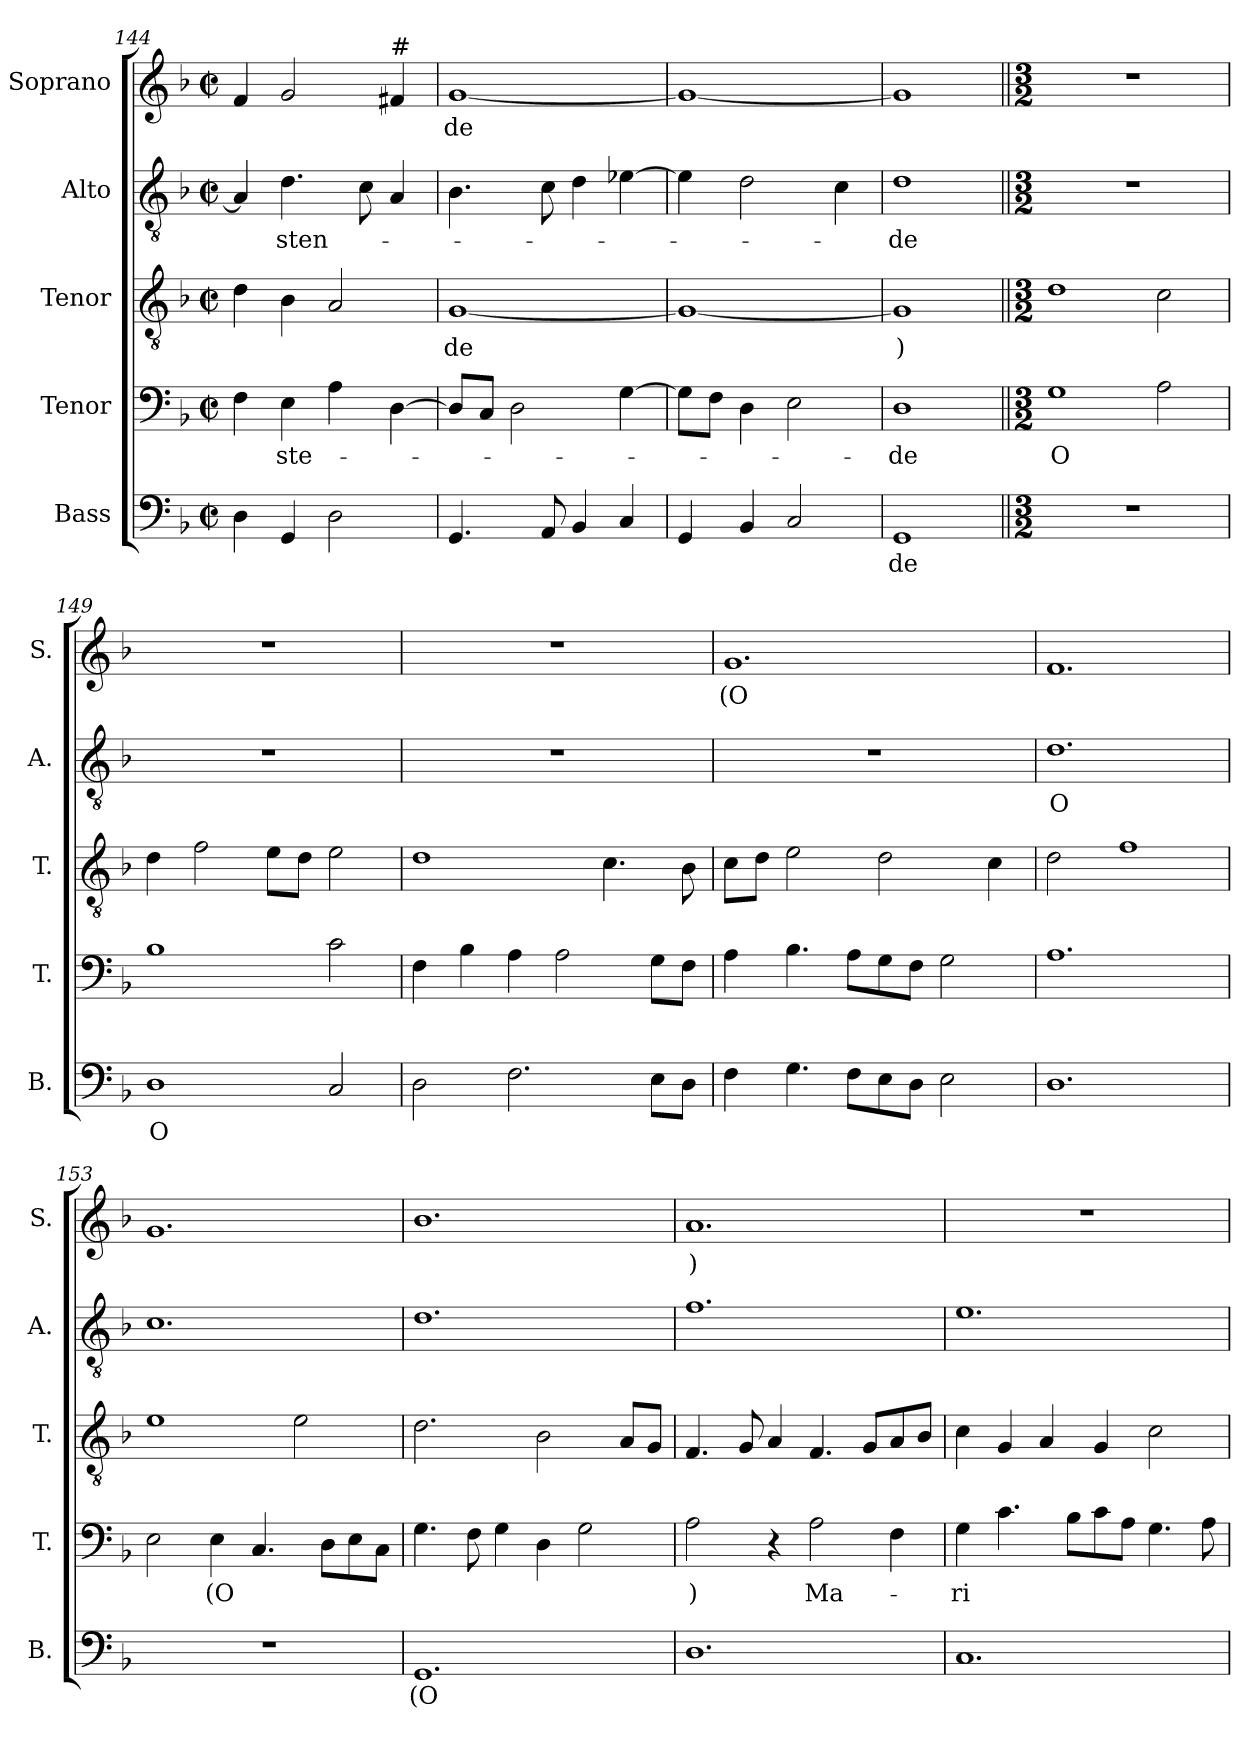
**kern	**text	**kern	**text	**kern	**text	**kern	**text	**kern	**text
*part5	*part5	*part4	*part4	*part3	*part3	*part2	*part2	*part1	*part1
*staff5	*staff5	*staff4	*staff4	*staff3	*staff3	*staff2	*staff2	*staff1	*staff1
*I"Bass	*	*I"Tenor	*	*I"Tenor	*	*I"Alto	*	*I"Soprano	*
*I'B.	*	*I'T.	*	*I'T.	*	*I'A.	*	*I'S.	*
*clefF4	*	*clefF4	*	*clefGv2	*	*clefGv2	*	*clefG2	*
*k[b-]	*	*k[b-]	*	*k[b-]	*	*k[b-]	*	*k[b-]	*
*M2/2	*	*M2/2	*	*M2/2	*	*M2/2	*	*M2/2	*
*met(c|)	*	*met(c|)	*	*met(c|)	*	*met(c|)	*	*met(c|)	*
=144	=144	=144	=144	=144	=144	=144	=144	=144	=144
4D\	.	4F\	.	4d\	.	4A/]	.	4f/	.
!	!	!	!LO:LY:b	!	!	!	!LO:LY:b	!	!
4GG/	.	4E\	-ste-	4B-\	.	4.d\	-sten-	2g/	.
2D\	.	4A\	.	2A/	.	.	.	.	.
.	.	.	.	.	.	8c\	.	.	.
!	!	!	!	!	!	!	!	!LO:TX:a:t=#	!
.	.	[4D\	.	.	.	4A/	.	4f#X/	.
=145	=145	=145	=145	=145	=145	=145	=145	=145	=145
!	!	!	!	!	!LO:LY:b	!	!	!	!LO:LY:b
4.GG/	.	8D/L]	.	[1G	-de	4.B-\	.	[1g	-de
.	.	8C/J	.	.	.	.	.	.	.
.	.	2D\	.	.	.	.	.	.	.
8AA/	.	.	.	.	.	8c\	.	.	.
4BB-/	.	.	.	.	.	4d\	.	.	.
4C/	.	[4G\	.	.	.	[4e-X\	.	.	.
=146	=146	=146	=146	=146	=146	=146	=146	=146	=146
4GG/	.	8G\L]	.	1G_	.	4e-\]	.	1g_	.
.	.	8F\J	.	.	.	.	.	.	.
4BB-/	.	4D\	.	.	.	2d\	.	.	.
2C/	.	2E\	.	.	.	.	.	.	.
.	.	.	.	.	.	4c\	.	.	.
=147	=147	=147	=147	=147	=147	=147	=147	=147	=147
!	!LO:LY:b	!	!LO:LY:b	!	!LO:LY:b	!	!LO:LY:b	!	!
1GG	-de	1D	-de	1G]	)	1d	-de	1g]	.
!!LO:PB:g=z
=148||	=148||	=148||	=148||	=148||	=148||	=148||	=148||	=148||	=148||
*M3/2	*	*M3/2	*	*M3/2	*	*M3/2	*	*M3/2	*
!	!	!	!LO:LY:b	!	!	!	!	!	!
1.r	.	1G	O	1d	.	1.r	.	1.r	.
.	.	2A\	.	2c\	.	.	.	.	.
=149	=149	=149	=149	=149	=149	=149	=149	=149	=149
!	!LO:LY:b	!	!	!	!	!	!	!	!
1D	-O	1B-	.	4d\	.	1.r	.	1.r	.
.	.	.	.	2f\	.	.	.	.	.
.	.	.	.	8e\L	.	.	.	.	.
.	.	.	.	8d\J	.	.	.	.	.
2C/	.	2c\	.	2e\	.	.	.	.	.
=150	=150	=150	=150	=150	=150	=150	=150	=150	=150
2D\	.	4F\	.	1d	.	1.r	.	1.r	.
.	.	4B-\	.	.	.	.	.	.	.
2.F\	.	4A\	.	.	.	.	.	.	.
.	.	2A\	.	.	.	.	.	.	.
.	.	.	.	4.c\	.	.	.	.	.
8E\L	.	8G\L	.	.	.	.	.	.	.
8D\J	.	8F\J	.	8B-\	.	.	.	.	.
=151	=151	=151	=151	=151	=151	=151	=151	=151	=151
!	!	!	!	!	!	!	!	!	!LO:LY:b
4F\	.	4A\	.	8c\L	.	1.r	.	1.g	-(O
.	.	.	.	8d\J	.	.	.	.	.
4.G\	.	4.B-\	.	2e\	.	.	.	.	.
8F\L	.	8A\L	.	.	.	.	.	.	.
8E\	.	8G\	.	2d\	.	.	.	.	.
8D\J	.	8F\J	.	.	.	.	.	.	.
2E\	.	2G\	.	.	.	.	.	.	.
.	.	.	.	4c\	.	.	.	.	.
=152	=152	=152	=152	=152	=152	=152	=152	=152	=152
!	!	!	!	!	!	!	!LO:LY:b	!	!
1.D	.	1.A	.	2d\	.	1.d	O	1.f	.
.	.	.	.	1f	.	.	.	.	.
=153	=153	=153	=153	=153	=153	=153	=153	=153	=153
1.r	.	2E\	.	1e	.	1.c	.	1.g	.
!	!	!	!LO:LY:b	!	!	!	!	!	!
.	.	4E\	(O	.	.	.	.	.	.
.	.	4.C/	.	.	.	.	.	.	.
.	.	.	.	2e\	.	.	.	.	.
.	.	8D\L	.	.	.	.	.	.	.
.	.	8E\	.	.	.	.	.	.	.
.	.	8C\J	.	.	.	.	.	.	.
!!LO:LB:g=z
=154	=154	=154	=154	=154	=154	=154	=154	=154	=154
!	!LO:LY:b	!	!	!	!	!	!	!	!
1.GG	(O	4.G\	.	2.d\	.	1.d	.	1.b-	.
.	.	8F\	.	.	.	.	.	.	.
.	.	4G\	.	.	.	.	.	.	.
.	.	4D\	.	2B-\	.	.	.	.	.
.	.	2G\	.	.	.	.	.	.	.
.	.	.	.	8A/L	.	.	.	.	.
.	.	.	.	8G/J	.	.	.	.	.
=155	=155	=155	=155	=155	=155	=155	=155	=155	=155
!	!	!	!LO:LY:b	!	!	!	!	!	!LO:LY:b
1.D	.	2A\	)	4.F/	.	1.f	.	1.a	)
.	.	.	.	8G/	.	.	.	.	.
.	.	4r	.	4A/	.	.	.	.	.
!	!	!	!LO:LY:b	!	!	!	!	!	!
.	.	2A\	Ma-	4.F/	.	.	.	.	.
.	.	.	.	8G/L	.	.	.	.	.
.	.	4F\	.	8A/	.	.	.	.	.
.	.	.	.	8B-/J	.	.	.	.	.
=156	=156	=156	=156	=156	=156	=156	=156	=156	=156
!	!	!	!LO:LY:b	!	!	!	!	!	!
1.C	.	4G\	-ri	4c\	.	1.e	.	1.r	.
.	.	4.c\	.	4G/	.	.	.	.	.
.	.	.	.	4A/	.	.	.	.	.
.	.	8B-\L	.	.	.	.	.	.	.
.	.	8c\	.	4G/	.	.	.	.	.
.	.	8A\J	.	.	.	.	.	.	.
.	.	4.G\	.	2c\	.	.	.	.	.
.	.	8A\	.	.	.	.	.	.	.
=	=	=	=	=	=	=	=	=	=
*-	*-	*-	*-	*-	*-	*-	*-	*-	*-
